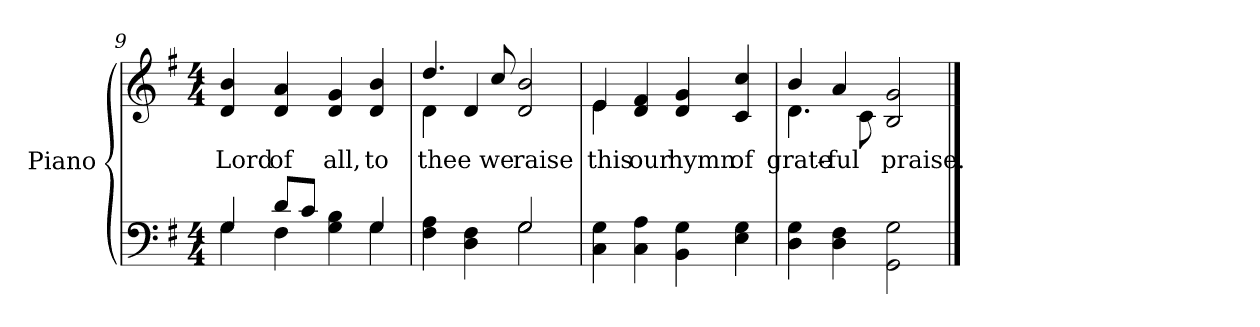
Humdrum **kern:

**kern	**kern	**text
*part2	*part1	*part1
*staff2	*staff1	*staff1
*I"Piano	*I"Piano	*
*I'Pno.	*I'Pno.	*
*clefF4	*clefG2	*
*k[f#]	*k[f#]	*
*G:	*G:	*
*M4/4	*M4/4	*
=9	=9	=9
*^	*	*
!	!	!	!LO:LY:b:color=#000000
4Gi/	4Gi\	4di/ 4bi	Lord
!	!	!	!LO:LY:b:color=#000000
8di/L	4F#i\	4di/ 4ai	of
8ci/J	.	.	.
!	!	!	!LO:LY:b:color=#000000
4Gi\ 4Bi	4ryy	4di/ 4gi	all,
!	!	!	!LO:LY:b:color=#000000
4Gi/	4Gi\	4di/ 4bi	to
!!LO:LB:g=z
=10	=10	=10	=10
!	!	!	!LO:LY:b:color=#000000
*	*	*^	*
4F#i\ 4Ai	2ryy	4.ddi/	4di\	thee
4Di\ 4F#i	.	.	4di/	.
!	!	!	!	!LO:LY:b:color=#000000
.	.	8cci/	.	we
!	!	!	!	!LO:LY:b:color=#000000
2Gi/	2Gi\	2di/ 2bi	2ryy	raise
*v	*v	*	*	*
=11	=11	=11	=11
*^	*	*	*
!	!	!	!	!LO:LY:b:color=#000000
*v	*v	*	*	*
4Ci\ 4Gi	4ei/	4ei\	this
!	!	!	!LO:LY:b:color=#000000
4Ci\ 4Ai	4di/ 4f#i	4ryy	our
!	!	!	!LO:LY:b:color=#000000
4BBi\ 4Gi	4di/ 4gi	2ryy	hymn
!	!	!	!LO:LY:b:color=#000000
4Ei\ 4Gi	4ci/ 4cci	.	of
=12	=12	=12	=12
!	!	!	!LO:LY:b:color=#000000
4Di\ 4Gi	4bi/	4.di\	grate-
!	!	!	!LO:LY:b:color=#000000
4Di\ 4F#i	4ai/	.	-ful
.	.	8ci\	.
!	!	!	!LO:LY:b:color=#000000
2GGi\ 2Gi	2Bi/ 2gi	2ryy	praise.
*	*v	*v	*
==	==	==
*-	*-	*-
